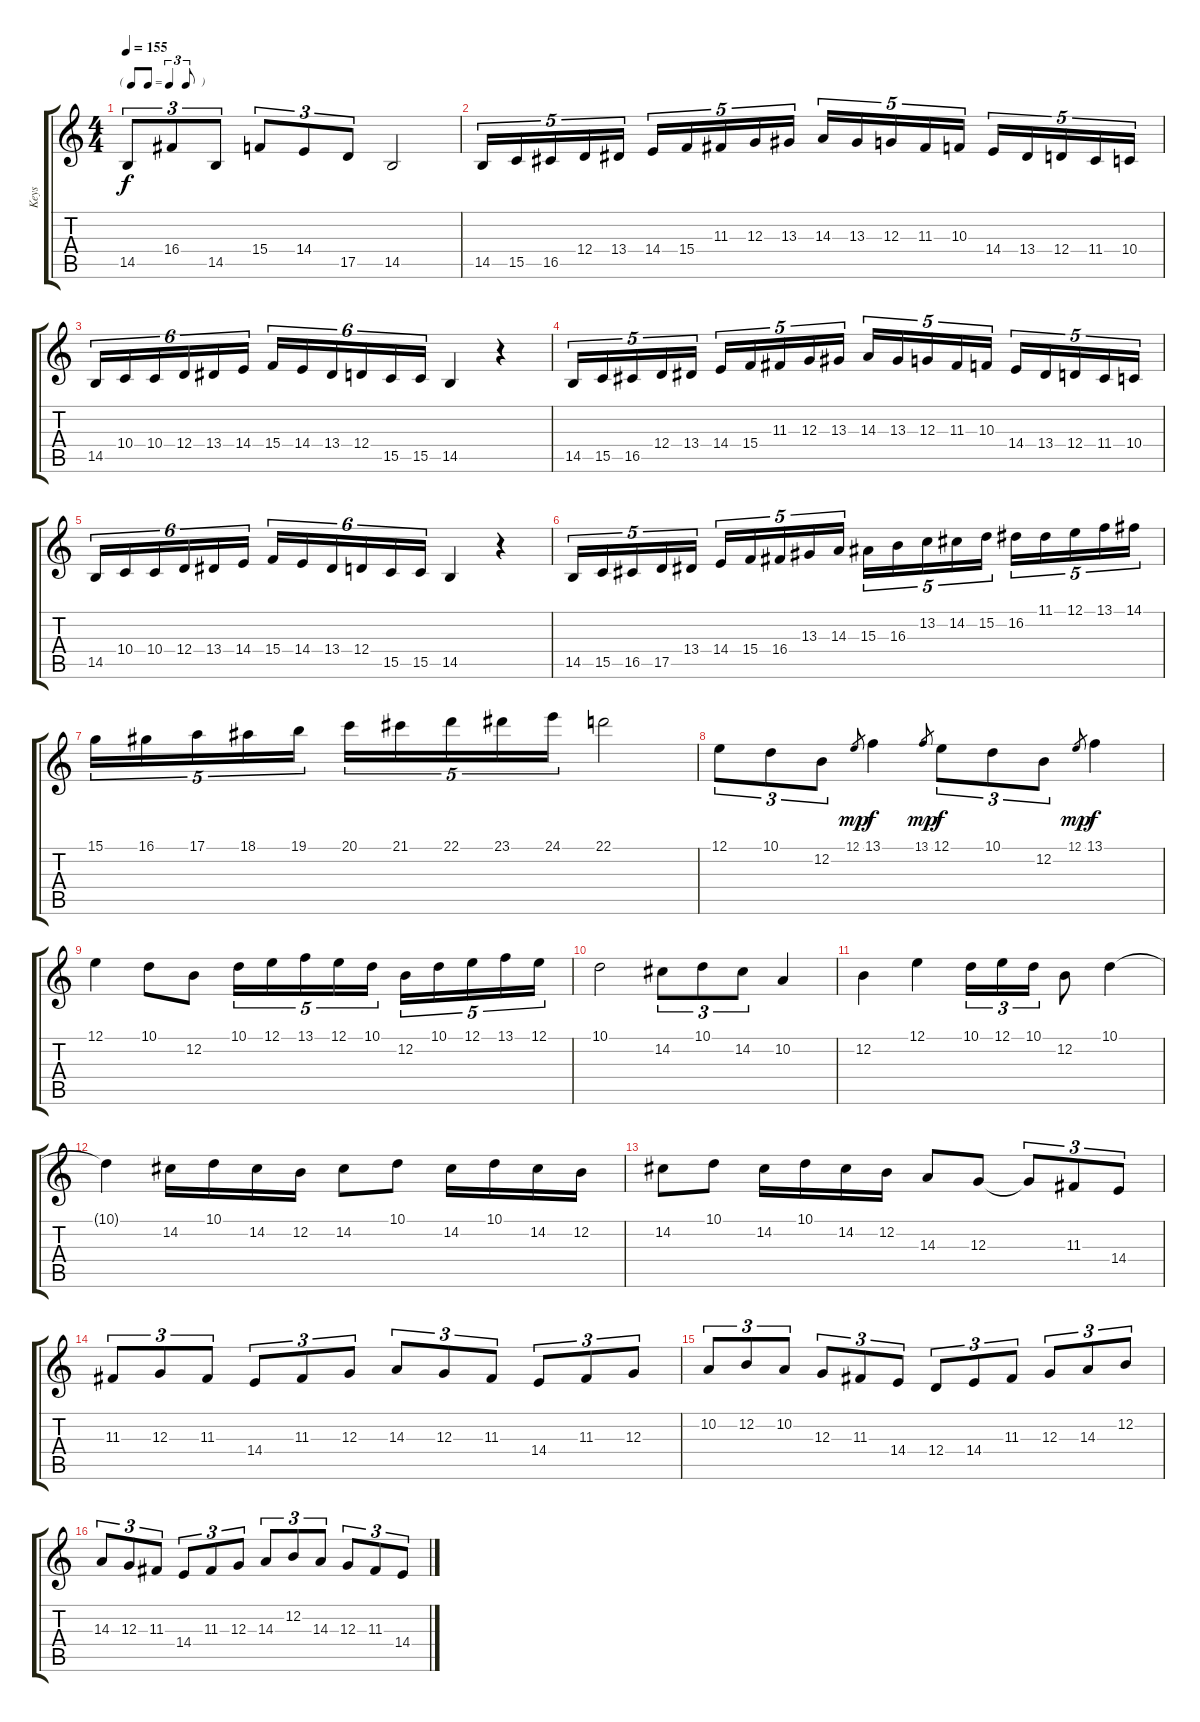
\track ("Keys" "Keys") {instrument drawbarorgan}
\staff {score tabs}
\tuning (E4 B3 G3 D3 A2 E2) {hide}
\ts (4 4)
\tf triplet8th
\tempo 155
\clef g2
\ks c
14.5.8{tu (3 2) dy f} 16.4.8{tu (3 2)} 14.5.8{tu (3 2)} 15.4.8{tu (3 2)} 14.4.8{tu (3 2)} 17.5.8{tu (3 2)} 14.5.2 |
14.5.16{tu (5 4)} 15.5.16{tu (5 4)} 16.5.16{tu (5 4)} 12.4.16{tu (5 4)} 13.4.16{tu (5 4)} 14.4.16{tu (5 4)} 15.4.16{tu (5 4)} 11.3.16{tu (5 4)} 12.3.16{tu (5 4)} 13.3.16{tu (5 4)} 14.3.16{tu (5 4)} 13.3.16{tu (5 4)} 12.3.16{tu (5 4)} 11.3.16{tu (5 4)} 10.3.16{tu (5 4)} 14.4.16{tu (5 4)} 13.4.16{tu (5 4)} 12.4.16{tu (5 4)} 11.4.16{tu (5 4)} 10.4.16{tu (5 4)} |
14.5.16{tu (6 4)} 10.4.16{tu (6 4)} 10.4.16{tu (6 4)} 12.4.16{tu (6 4)} 13.4.16{tu (6 4)} 14.4.16{tu (6 4)} 15.4.16{tu (6 4)} 14.4.16{tu (6 4)} 13.4.16{tu (6 4)} 12.4.16{tu (6 4)} 15.5.16{tu (6 4)} 15.5.16{tu (6 4)} 14.5.4 r.4 |
14.5.16{tu (5 4)} 15.5.16{tu (5 4)} 16.5.16{tu (5 4)} 12.4.16{tu (5 4)} 13.4.16{tu (5 4)} 14.4.16{tu (5 4)} 15.4.16{tu (5 4)} 11.3.16{tu (5 4)} 12.3.16{tu (5 4)} 13.3.16{tu (5 4)} 14.3.16{tu (5 4)} 13.3.16{tu (5 4)} 12.3.16{tu (5 4)} 11.3.16{tu (5 4)} 10.3.16{tu (5 4)} 14.4.16{tu (5 4)} 13.4.16{tu (5 4)} 12.4.16{tu (5 4)} 11.4.16{tu (5 4)} 10.4.16{tu (5 4)} |
14.5.16{tu (6 4)} 10.4.16{tu (6 4)} 10.4.16{tu (6 4)} 12.4.16{tu (6 4)} 13.4.16{tu (6 4)} 14.4.16{tu (6 4)} 15.4.16{tu (6 4)} 14.4.16{tu (6 4)} 13.4.16{tu (6 4)} 12.4.16{tu (6 4)} 15.5.16{tu (6 4)} 15.5.16{tu (6 4)} 14.5.4 r.4 |
14.5.16{tu (5 4)} 15.5.16{tu (5 4)} 16.5.16{tu (5 4)} 17.5.16{tu (5 4)} 13.4.16{tu (5 4)} 14.4.16{tu (5 4)} 15.4.16{tu (5 4)} 16.4.16{tu (5 4)} 13.3.16{tu (5 4)} 14.3.16{tu (5 4)} 15.3.16{tu (5 4)} 16.3.16{tu (5 4)} 13.2.16{tu (5 4)} 14.2.16{tu (5 4)} 15.2.16{tu (5 4)} 16.2.16{tu (5 4)} 11.1.16{tu (5 4)} 12.1.16{tu (5 4)} 13.1.16{tu (5 4)} 14.1.16{tu (5 4)} |
15.1.16{tu (5 4)} 16.1.16{tu (5 4)} 17.1.16{tu (5 4)} 18.1.16{tu (5 4)} 19.1.16{tu (5 4)} 20.1.16{tu (5 4)} 21.1.16{tu (5 4)} 22.1.16{tu (5 4)} 23.1.16{tu (5 4)} 24.1.16{tu (5 4)} 22.1.2 |
12.1.8{tu (3 2)} 10.1.8{tu (3 2)} 12.2.8{tu (3 2)} 12.1.8{gr dy mp} 13.1.4{dy f} 13.1.8{gr dy mp} 12.1.8{tu (3 2) dy f} 10.1.8{tu (3 2)} 12.2.8{tu (3 2)} 12.1.8{gr dy mp} 13.1.4{dy f} |
12.1.4 10.1.8 12.2.8 10.1.16{tu (5 4)} 12.1.16{tu (5 4)} 13.1.16{tu (5 4)} 12.1.16{tu (5 4)} 10.1.16{tu (5 4)} 12.2.16{tu (5 4)} 10.1.16{tu (5 4)} 12.1.16{tu (5 4)} 13.1.16{tu (5 4)} 12.1.16{tu (5 4)} |
10.1.2 14.2.8{tu (3 2)} 10.1.8{tu (3 2)} 14.2.8{tu (3 2)} 10.2.4 |
12.2.4 12.1.4 10.1.16{tu (3 2)} 12.1.16{tu (3 2)} 10.1.16{tu (3 2)} 12.2.8 10.1.4 |
10.1{t}.4 14.2.16 10.1.16 14.2.16 12.2.16 14.2.8 10.1.8 14.2.16 10.1.16 14.2.16 12.2.16 |
14.2.8 10.1.8 14.2.16 10.1.16 14.2.16 12.2.16 14.3.8 12.3.8 12.3{t}.8{tu (3 2)} 11.3.8{tu (3 2)} 14.4.8{tu (3 2)} |
11.3.8{tu (3 2)} 12.3.8{tu (3 2)} 11.3.8{tu (3 2)} 14.4.8{tu (3 2)} 11.3.8{tu (3 2)} 12.3.8{tu (3 2)} 14.3.8{tu (3 2)} 12.3.8{tu (3 2)} 11.3.8{tu (3 2)} 14.4.8{tu (3 2)} 11.3.8{tu (3 2)} 12.3.8{tu (3 2)} |
10.2.8{tu (3 2)} 12.2.8{tu (3 2)} 10.2.8{tu (3 2)} 12.3.8{tu (3 2)} 11.3.8{tu (3 2)} 14.4.8{tu (3 2)} 12.4.8{tu (3 2)} 14.4.8{tu (3 2)} 11.3.8{tu (3 2)} 12.3.8{tu (3 2)} 14.3.8{tu (3 2)} 12.2.8{tu (3 2)} |
14.3.8{tu (3 2)} 12.3.8{tu (3 2)} 11.3.8{tu (3 2)} 14.4.8{tu (3 2)} 11.3.8{tu (3 2)} 12.3.8{tu (3 2)} 14.3.8{tu (3 2)} 12.2.8{tu (3 2)} 14.3.8{tu (3 2)} 12.3.8{tu (3 2)} 11.3.8{tu (3 2)} 14.4.8{tu (3 2)}
